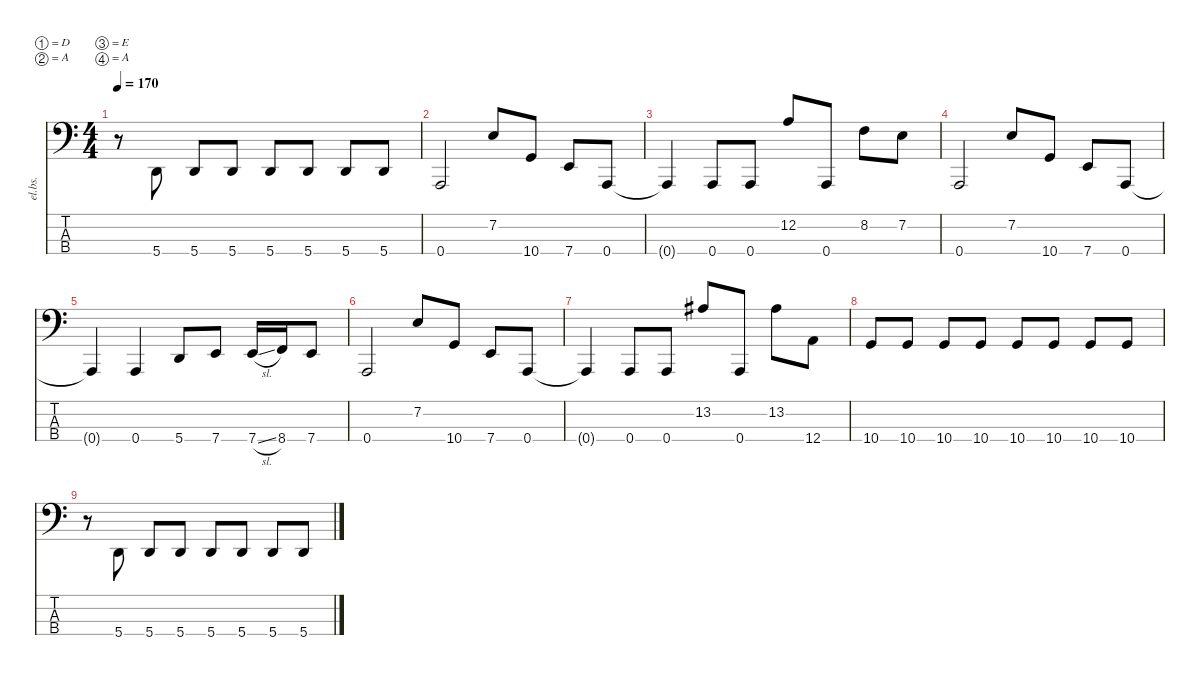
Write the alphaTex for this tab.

\defaultSystemsLayout 4
\hideDynamics
\bracketExtendMode nobrackets
\track ("Electric Bass - Michal" "el.bs.") {instrument electricbassfinger}
\staff {score tabs}
\tuning (D2 A1 E1 A0)
\ts (4 4)
\tempo 170
\clef f4
\ks c
r.8{dy mf beam Down} 5.4.8{beam Up} 5.4.8{beam Up} 5.4.8{beam Up} 5.4.8{beam Up} 5.4.8{beam Up} 5.4.8{beam Up} 5.4.8{beam Up} |
0.4.2{beam Up} 7.2.8{beam Up} 10.4.8{beam Up} 7.4.8{beam Up} 0.4.8{beam Up} |
0.4{t}.4{beam Up} 0.4.8{beam Up} 0.4.8{beam Up} 12.2.8{beam Up} 0.4.8{beam Up} 8.2.8{beam Down} 7.2.8{beam Down} |
0.4.2{beam Up} 7.2.8{beam Up} 10.4.8{beam Up} 7.4.8{beam Up} 0.4.8{beam Up} |
0.4{t}.4{beam Up} 0.4.4{beam Up} 5.4.8{beam Up} 7.4.8{beam Up} 7.4{sl}.16{beam Up} 8.4.16{beam Up} 7.4.8{beam Up} |
0.4.2{beam Up} 7.2.8{beam Up} 10.4.8{beam Up} 7.4.8{beam Up} 0.4.8{beam Up} |
0.4{t}.4{beam Up} 0.4.8{beam Up} 0.4.8{beam Up} 13.2{acc #}.8{beam Up} 0.4.8{beam Up} 13.2{acc #}.8{beam Down} 12.4.8{beam Down} |
10.4.8{beam Up} 10.4.8{beam Up} 10.4.8{beam Up} 10.4.8{beam Up} 10.4.8{beam Up} 10.4.8{beam Up} 10.4.8{beam Up} 10.4.8{beam Up} |
r.8{beam Down} 5.4.8{beam Up} 5.4.8{beam Up} 5.4.8{beam Up} 5.4.8{beam Up} 5.4.8{beam Up} 5.4.8{beam Up} 5.4.8{beam Up}
